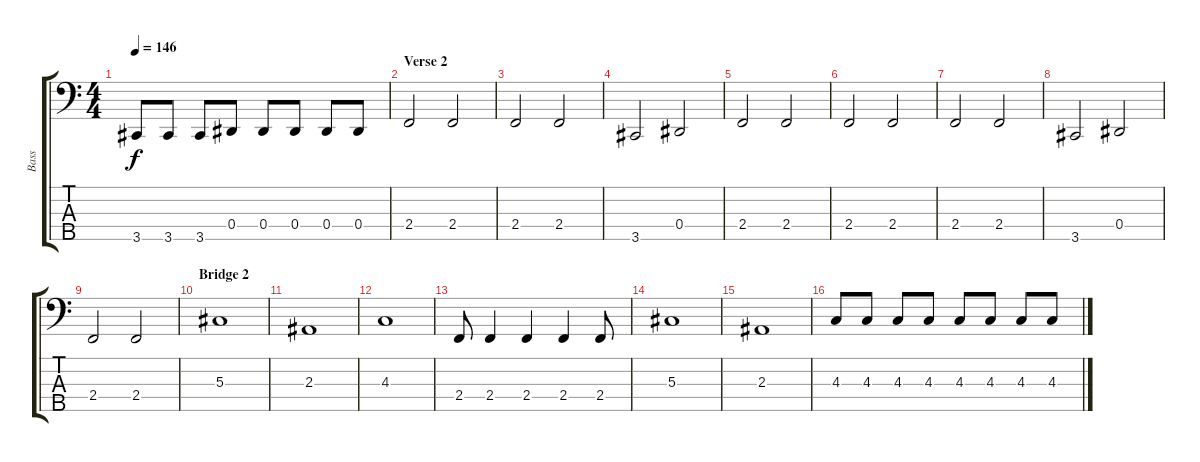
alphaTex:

\track ("Bass" "Bass") {instrument electricbasspick}
\staff {score tabs}
\tuning (Gb2 Db2 Ab1 Eb1 Bb0) {hide}
\ts (4 4)
\tempo 146
\clef f4
\ks c
3.5.8{dy f} 3.5.8 3.5.8 0.4.8 0.4.8 0.4.8 0.4.8 0.4.8 |
\section ("" "Verse 2")
2.4.2 2.4.2 |
2.4.2 2.4.2 |
3.5.2 0.4.2 |
2.4.2 2.4.2 |
2.4.2 2.4.2 |
2.4.2 2.4.2 |
3.5.2 0.4.2 |
2.4.2 2.4.2 |
\section ("" "Bridge 2")
5.3.1 |
2.3.1 |
4.3.1 |
2.4.8 2.4.4 2.4.4 2.4.4 2.4.8 |
5.3.1 |
2.3.1 |
4.3.8 4.3.8 4.3.8 4.3.8 4.3.8 4.3.8 4.3.8 4.3.8
